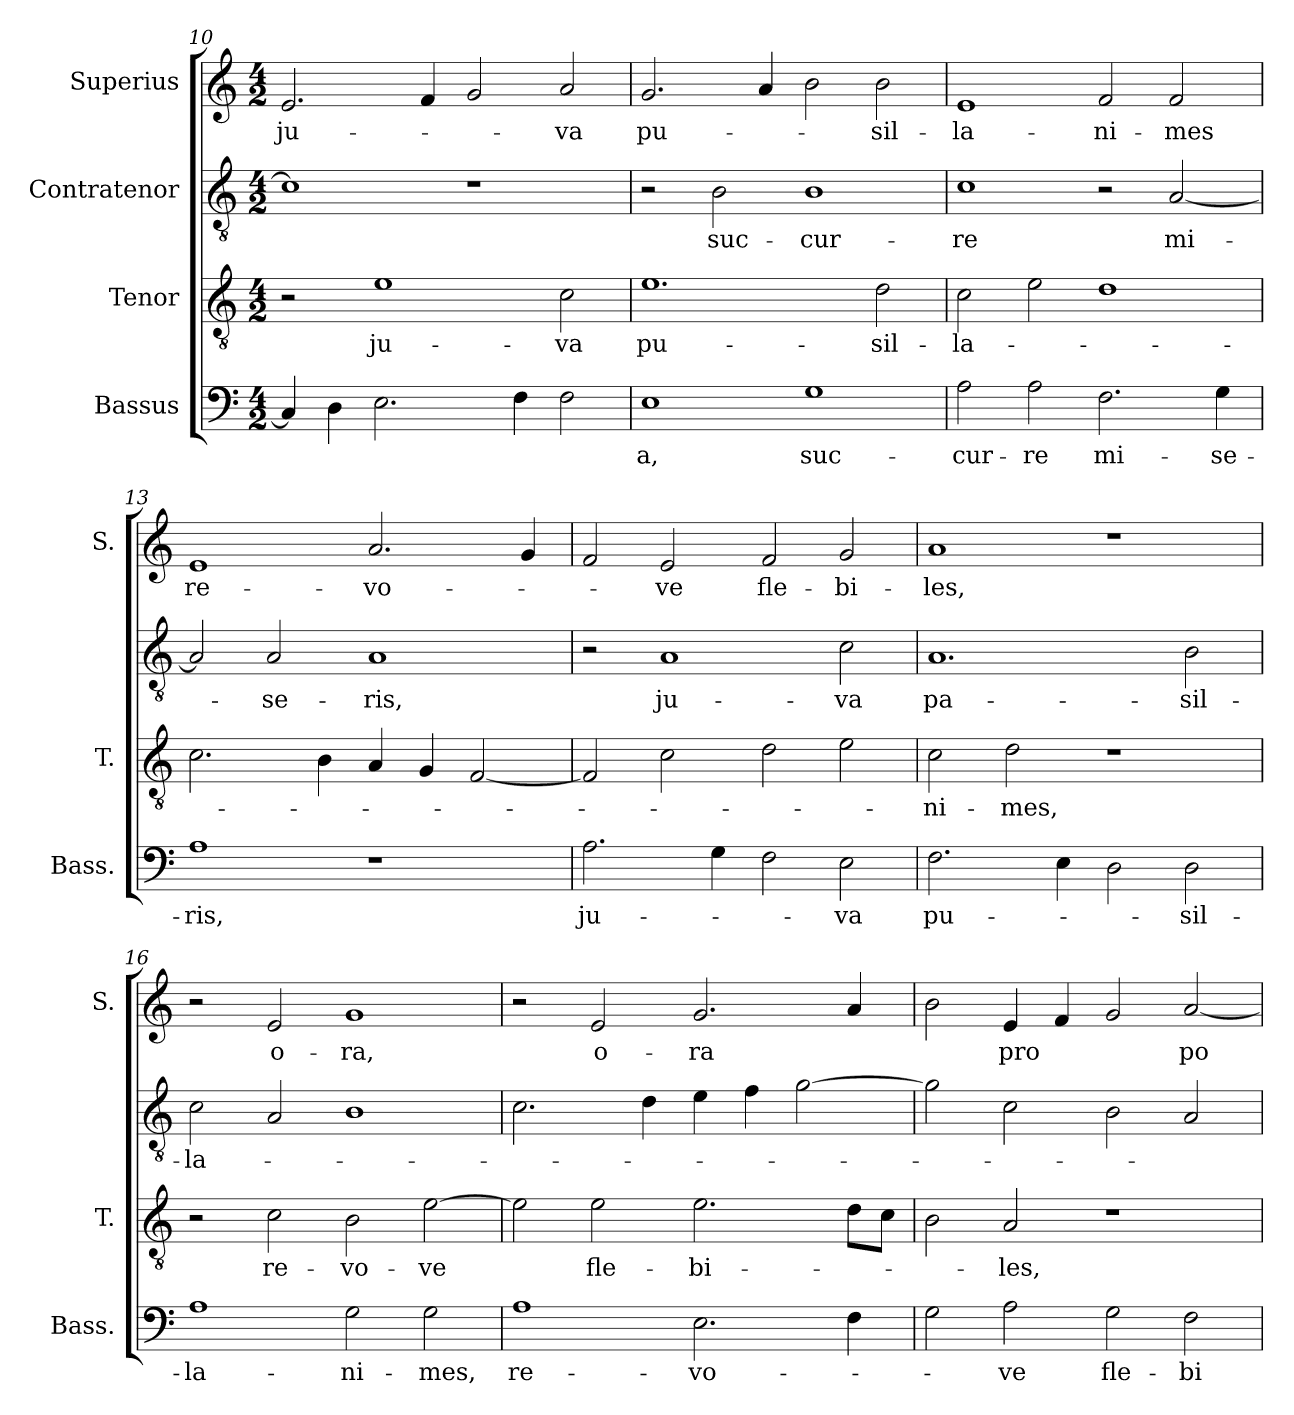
**kern	**text	**kern	**text	**kern	**text	**kern	**text
*part4	*part4	*part3	*part3	*part2	*part2	*part1	*part1
*staff4	*staff4	*staff3	*staff3	*staff2	*staff2	*staff1	*staff1
*I"Bassus	*	*I"Tenor	*	*I"Contratenor	*	*I"Superius	*
*I'Bass.	*	*I'T.	*	*	*	*I'S.	*
!!LO:LB:g=z
*clefF4	*	*clefGv2	*	*clefGv2	*	*clefG2	*
*k[]	*	*k[]	*	*k[]	*	*k[]	*
*C:	*	*C:	*	*C:	*	*C:	*
*M4/2	*	*M4/2	*	*M4/2	*	*M4/2	*
=10	=10	=10	=10	=10	=10	=10	=10
4C/]	.	2r	.	1c\]	.	2.e/	ju-
4D\	.	.	.	.	.	.	.
2.E\	.	1e\	ju-	.	.	.	.
.	.	.	.	.	.	4f/	.
.	.	.	.	1r	.	2g/	.
4F\	.	.	.	.	.	.	.
2F\	.	2c\	-va	.	.	2a/	-va
=11	=11	=11	=11	=11	=11	=11	=11
1E\	-a,	1.e\	pu-	2r	.	2.g/	pu-
.	.	.	.	2B\	suc-	.	.
.	.	.	.	.	.	4a/	.
1G\	suc-	.	.	1B\	-cur-	2b\	.
.	.	2d\	-sil-	.	.	2b\	-sil-
=12	=12	=12	=12	=12	=12	=12	=12
2A\	-cur-	2c\	-la-	1c\	-re	1e/	-la-
2A\	-re	2e\	.	.	.	.	.
2.F\	mi-	1d\	.	2r	.	2f/	-ni-
.	.	.	.	[2A/	mi-	2f/	-mes
4G\	-se-	.	.	.	.	.	.
!!LO:PB:g=z
=13	=13	=13	=13	=13	=13	=13	=13
1A\	-ris,	2.c\	.	2A/]	.	1e/	re-
.	.	.	.	2A/	-se-	.	.
.	.	4B\	.	.	.	.	.
1r	.	4A/	.	1A/	-ris,	2.a/	-vo-
.	.	4G/	.	.	.	.	.
.	.	[2F/	.	.	.	.	.
.	.	.	.	.	.	4g/	.
=14	=14	=14	=14	=14	=14	=14	=14
2.A\	ju-	2F/]	.	2r	.	2f/	.
.	.	2c\	.	1A/	ju-	2e/	-ve
4G\	.	.	.	.	.	.	.
2F\	.	2d\	.	.	.	2f/	fle-
2E\	-va	2e\	.	2c\	-va	2g/	-bi-
=15	=15	=15	=15	=15	=15	=15	=15
2.F\	pu-	2c\	-ni-	1.A/	pa-	1a/	-les,
.	.	2d\	-mes,	.	.	.	.
4E\	.	.	.	.	.	.	.
2D\	.	1r	.	.	.	1r	.
2D\	-sil-	.	.	2B\	-sil-	.	.
!!LO:LB:g=z
=16	=16	=16	=16	=16	=16	=16	=16
1A\	-la-	2r	.	2c\	-la-	2r	.
.	.	2c\	re-	2A/	.	2e/	o-
2G\	-ni-	2B\	-vo-	1B\	.	1g/	-ra,
2G\	-mes,	[2e\	-ve	.	.	.	.
=17	=17	=17	=17	=17	=17	=17	=17
1A\	re-	2e\]	.	2.c\	.	2r	.
.	.	2e\	fle-	.	.	2e/	o-
.	.	.	.	4d\	.	.	.
2.E\	-vo-	2.e\	-bi-	4e\	.	2.g/	-ra
.	.	.	.	4f\	.	.	.
.	.	.	.	[2g\	.	.	.
4F\	.	8d\L	.	.	.	4a/	.
.	.	8c\J	.	.	.	.	.
=18	=18	=18	=18	=18	=18	=18	=18
2G\	.	2B\	.	2g\]	.	2b\	.
2A\	-ve	2A/	-les,	2c\	.	4e/	pro
.	.	.	.	.	.	4f/	.
2G\	fle-	1r	.	2B\	.	2g/	.
2F\	-bi-	.	.	2A/	.	[2a/	po-
=	=	=	=	=	=	=	=
*-	*-	*-	*-	*-	*-	*-	*-
